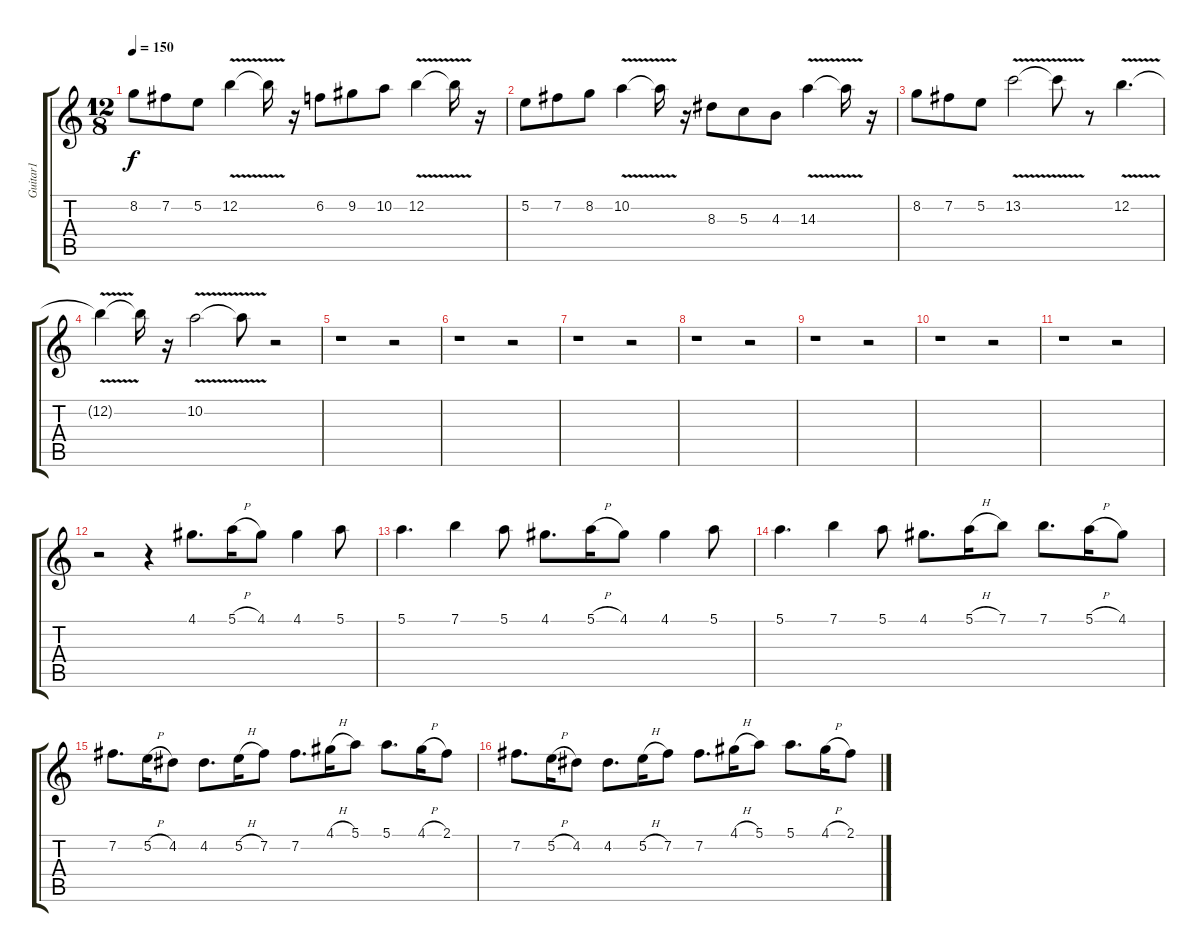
\track ("Guitar1" "Guitar1") {instrument distortionguitar}
\staff {score tabs}
\tuning (E4 B3 G3 D3 A2 E2) {hide}
\ts (12 8)
\tempo 150
\clef g2
\ks c
8.2.8{dy f} 7.2.8 5.2.8 12.2{v}.4 12.2{t}.16 r.16 6.2.8 9.2.8 10.2.8 12.2{v}.4 12.2{t}.16 r.16 |
5.2.8 7.2.8 8.2.8 10.2{v}.4 10.2{t}.16 r.16 8.3.8 5.3.8 4.3.8 14.3{v}.4 14.3{t}.16 r.16 |
8.2.8 7.2.8 5.2.8 13.2{v}.2 13.2{t}.8 r.8 12.2{v}.4{d} |
12.2{t}.4 12.2{t}.16 r.16 10.2{v}.2 10.2{t}.8 r.2 |
r.1 r.2 |
r.1 r.2 |
r.1 r.2 |
r.1 r.2 |
r.1 r.2 |
r.1 r.2 |
r.1 r.2 |
r.2 r.4 4.1.8{d} 5.1{h}.16 4.1.8 4.1.4 5.1.8 |
5.1.4{d} 7.1.4 5.1.8 4.1.8{d} 5.1{h}.16 4.1.8 4.1.4 5.1.8 |
5.1.4{d} 7.1.4 5.1.8 4.1.8{d} 5.1{h}.16 7.1.8 7.1.8{d} 5.1{h}.16 4.1.8 |
7.2.8{d} 5.2{h}.16 4.2.8 4.2.8{d} 5.2{h}.16 7.2.8 7.2.8{d} 4.1{h}.16 5.1.8 5.1.8{d} 4.1{h}.16 2.1.8 |
7.2.8{d} 5.2{h}.16 4.2.8 4.2.8{d} 5.2{h}.16 7.2.8 7.2.8{d} 4.1{h}.16 5.1.8 5.1.8{d} 4.1{h}.16 2.1.8
